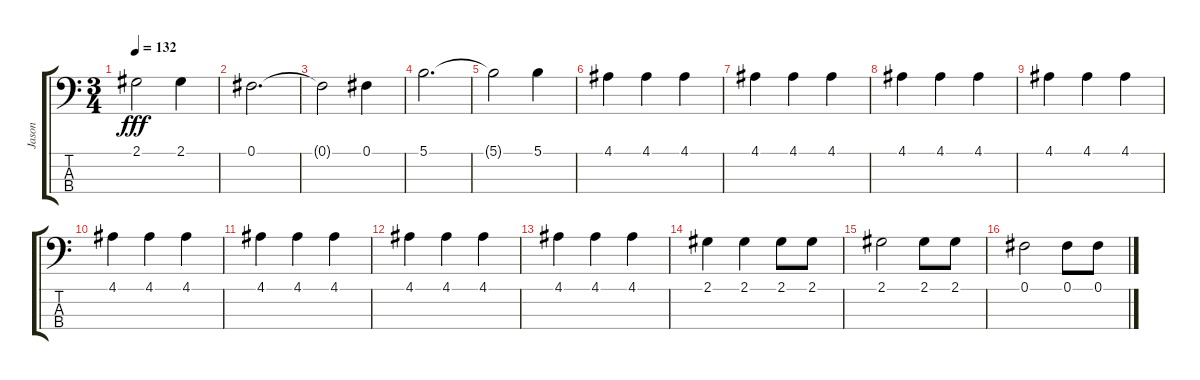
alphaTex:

\track ("Jason" "Jason") {instrument electricbasspick}
\staff {score tabs}
\tuning (Gb2 Db2 Ab1 Eb1) {hide}
\ts (3 4)
\tempo 132
\clef f4
\ks c
2.1{t}.2{dy fff} 2.1.4 |
0.1.2{d} |
0.1{t}.2 0.1.4 |
5.1.2{d} |
5.1{t}.2 5.1.4 |
4.1.4 4.1.4 4.1.4 |
4.1.4 4.1.4 4.1.4 |
4.1.4 4.1.4 4.1.4 |
4.1.4 4.1.4 4.1.4 |
4.1.4 4.1.4 4.1.4 |
4.1.4 4.1.4 4.1.4 |
4.1.4 4.1.4 4.1.4 |
4.1.4 4.1.4 4.1.4 |
2.1.4 2.1.4 2.1.8 2.1.8 |
2.1.2 2.1.8 2.1.8 |
0.1.2 0.1.8 0.1.8
